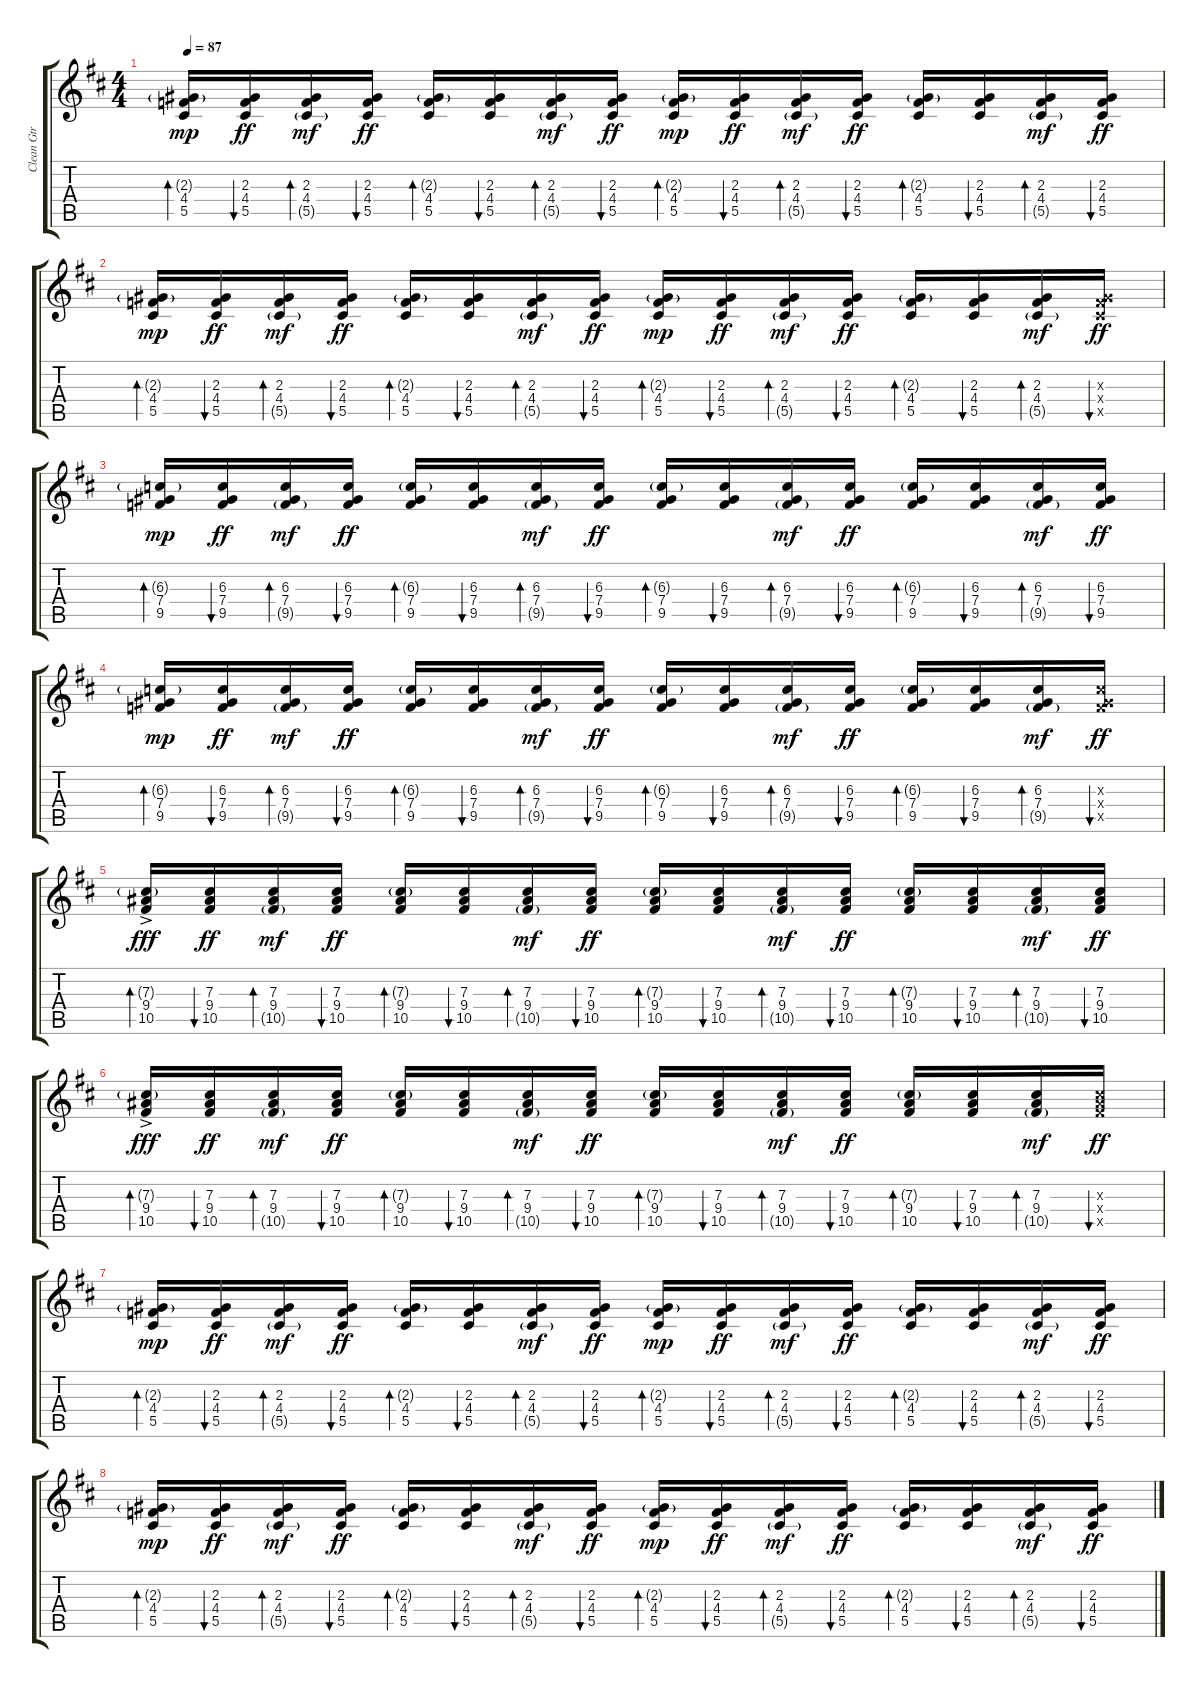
\track ("Clean Gtr I" "Clean Gtr ") {instrument electricguitarclean}
\staff {score tabs}
\tuning (Eb4 Bb3 Gb3 Db3 Ab2 Eb2) {hide}
\ts (4 4)
\tempo 87
\clef g2
\ks d
(2.3{g} 4.4 5.5).16{bd 60 dy mp} (2.3 4.4 5.5).16{bu 60 dy ff} (2.3 4.4 5.5{g}).16{bd 60 dy mf} (2.3 4.4 5.5).16{bu 60 dy ff} (2.3{g} 4.4 5.5).16{bd 60} (2.3 4.4 5.5).16{bu 60} (2.3 4.4 5.5{g}).16{bd 60 dy mf} (2.3 4.4 5.5).16{bu 60 dy ff} (2.3{g} 4.4 5.5).16{bd 60 dy mp} (2.3 4.4 5.5).16{bu 60 dy ff} (2.3 4.4 5.5{g}).16{bd 60 dy mf} (2.3 4.4 5.5).16{bu 60 dy ff} (2.3{g} 4.4 5.5).16{bd 60} (2.3 4.4 5.5).16{bu 60} (2.3 4.4 5.5{g}).16{bd 60 dy mf} (2.3 4.4 5.5).16{bu 60 dy ff} |
(2.3{g} 4.4 5.5).16{bd 60 dy mp} (2.3 4.4 5.5).16{bu 60 dy ff} (2.3 4.4 5.5{g}).16{bd 60 dy mf} (2.3 4.4 5.5).16{bu 60 dy ff} (2.3{g} 4.4 5.5).16{bd 60} (2.3 4.4 5.5).16{bu 60} (2.3 4.4 5.5{g}).16{bd 60 dy mf} (2.3 4.4 5.5).16{bu 60 dy ff} (2.3{g} 4.4 5.5).16{bd 60 dy mp} (2.3 4.4 5.5).16{bu 60 dy ff} (2.3 4.4 5.5{g}).16{bd 60 dy mf} (2.3 4.4 5.5).16{bu 60 dy ff} (2.3{g} 4.4 5.5).16{bd 60} (2.3 4.4 5.5).16{bu 60} (2.3 4.4 5.5{g}).16{bd 60 dy mf} (2.3{x} 4.4{x} 5.5{x}).16{bu 60 dy ff} |
(6.3{g} 7.4 9.5).16{bd 60 dy mp} (6.3 7.4 9.5).16{bu 60 dy ff} (6.3 7.4 9.5{g}).16{bd 60 dy mf} (6.3 7.4 9.5).16{bu 60 dy ff} (6.3{g} 7.4 9.5).16{bd 60} (6.3 7.4 9.5).16{bu 60} (6.3 7.4 9.5{g}).16{bd 60 dy mf} (6.3 7.4 9.5).16{bu 60 dy ff} (6.3{g} 7.4 9.5).16{bd 60} (6.3 7.4 9.5).16{bu 60} (6.3 7.4 9.5{g}).16{bd 60 dy mf} (6.3 7.4 9.5).16{bu 60 dy ff} (6.3{g} 7.4 9.5).16{bd 60} (6.3 7.4 9.5).16{bu 60} (6.3 7.4 9.5{g}).16{bd 60 dy mf} (6.3 7.4 9.5).16{bu 60 dy ff} |
(6.3{g} 7.4 9.5).16{bd 60 dy mp} (6.3 7.4 9.5).16{bu 60 dy ff} (6.3 7.4 9.5{g}).16{bd 60 dy mf} (6.3 7.4 9.5).16{bu 60 dy ff} (6.3{g} 7.4 9.5).16{bd 60} (6.3 7.4 9.5).16{bu 60} (6.3 7.4 9.5{g}).16{bd 60 dy mf} (6.3 7.4 9.5).16{bu 60 dy ff} (6.3{g} 7.4 9.5).16{bd 60} (6.3 7.4 9.5).16{bu 60} (6.3 7.4 9.5{g}).16{bd 60 dy mf} (6.3 7.4 9.5).16{bu 60 dy ff} (6.3{g} 7.4 9.5).16{bd 60} (6.3 7.4 9.5).16{bu 60} (6.3 7.4 9.5{g}).16{bd 60 dy mf} (6.3{x} 7.4{x} 9.5{x}).16{bu 60 dy ff} |
(7.3{g} 9.4{ac} 10.5{ac}).16{bd 60 dy fff} (7.3 9.4 10.5).16{bu 60 dy ff} (7.3 9.4 10.5{g}).16{bd 60 dy mf} (7.3 9.4 10.5).16{bu 60 dy ff} (7.3{g} 9.4 10.5).16{bd 60} (7.3 9.4 10.5).16{bu 60} (7.3 9.4 10.5{g}).16{bd 60 dy mf} (7.3 9.4 10.5).16{bu 60 dy ff} (7.3{g} 9.4 10.5).16{bd 60} (7.3 9.4 10.5).16{bu 60} (7.3 9.4 10.5{g}).16{bd 60 dy mf} (7.3 9.4 10.5).16{bu 60 dy ff} (7.3{g} 9.4 10.5).16{bd 60} (7.3 9.4 10.5).16{bu 60} (7.3 9.4 10.5{g}).16{bd 60 dy mf} (7.3 9.4 10.5).16{bu 60 dy ff} |
(7.3{g} 9.4{ac} 10.5{ac}).16{bd 60 dy fff} (7.3 9.4 10.5).16{bu 60 dy ff} (7.3 9.4 10.5{g}).16{bd 60 dy mf} (7.3 9.4 10.5).16{bu 60 dy ff} (7.3{g} 9.4 10.5).16{bd 60} (7.3 9.4 10.5).16{bu 60} (7.3 9.4 10.5{g}).16{bd 60 dy mf} (7.3 9.4 10.5).16{bu 60 dy ff} (7.3{g} 9.4 10.5).16{bd 60} (7.3 9.4 10.5).16{bu 60} (7.3 9.4 10.5{g}).16{bd 60 dy mf} (7.3 9.4 10.5).16{bu 60 dy ff} (7.3{g} 9.4 10.5).16{bd 60} (7.3 9.4 10.5).16{bu 60} (7.3 9.4 10.5{g}).16{bd 60 dy mf} (7.3{x} 9.4{x} 10.5{x}).16{bu 60 dy ff} |
(2.3{g} 4.4 5.5).16{bd 60 dy mp} (2.3 4.4 5.5).16{bu 60 dy ff} (2.3 4.4 5.5{g}).16{bd 60 dy mf} (2.3 4.4 5.5).16{bu 60 dy ff} (2.3{g} 4.4 5.5).16{bd 60} (2.3 4.4 5.5).16{bu 60} (2.3 4.4 5.5{g}).16{bd 60 dy mf} (2.3 4.4 5.5).16{bu 60 dy ff} (2.3{g} 4.4 5.5).16{bd 60 dy mp} (2.3 4.4 5.5).16{bu 60 dy ff} (2.3 4.4 5.5{g}).16{bd 60 dy mf} (2.3 4.4 5.5).16{bu 60 dy ff} (2.3{g} 4.4 5.5).16{bd 60} (2.3 4.4 5.5).16{bu 60} (2.3 4.4 5.5{g}).16{bd 60 dy mf} (2.3 4.4 5.5).16{bu 60 dy ff} |
(2.3{g} 4.4 5.5).16{bd 60 dy mp} (2.3 4.4 5.5).16{bu 60 dy ff} (2.3 4.4 5.5{g}).16{bd 60 dy mf} (2.3 4.4 5.5).16{bu 60 dy ff} (2.3{g} 4.4 5.5).16{bd 60} (2.3 4.4 5.5).16{bu 60} (2.3 4.4 5.5{g}).16{bd 60 dy mf} (2.3 4.4 5.5).16{bu 60 dy ff} (2.3{g} 4.4 5.5).16{bd 60 dy mp} (2.3 4.4 5.5).16{bu 60 dy ff} (2.3 4.4 5.5{g}).16{bd 60 dy mf} (2.3 4.4 5.5).16{bu 60 dy ff} (2.3{g} 4.4 5.5).16{bd 60} (2.3 4.4 5.5).16{bu 60} (2.3 4.4 5.5{g}).16{bd 60 dy mf} (2.3 4.4 5.5).16{bu 60 dy ff}
